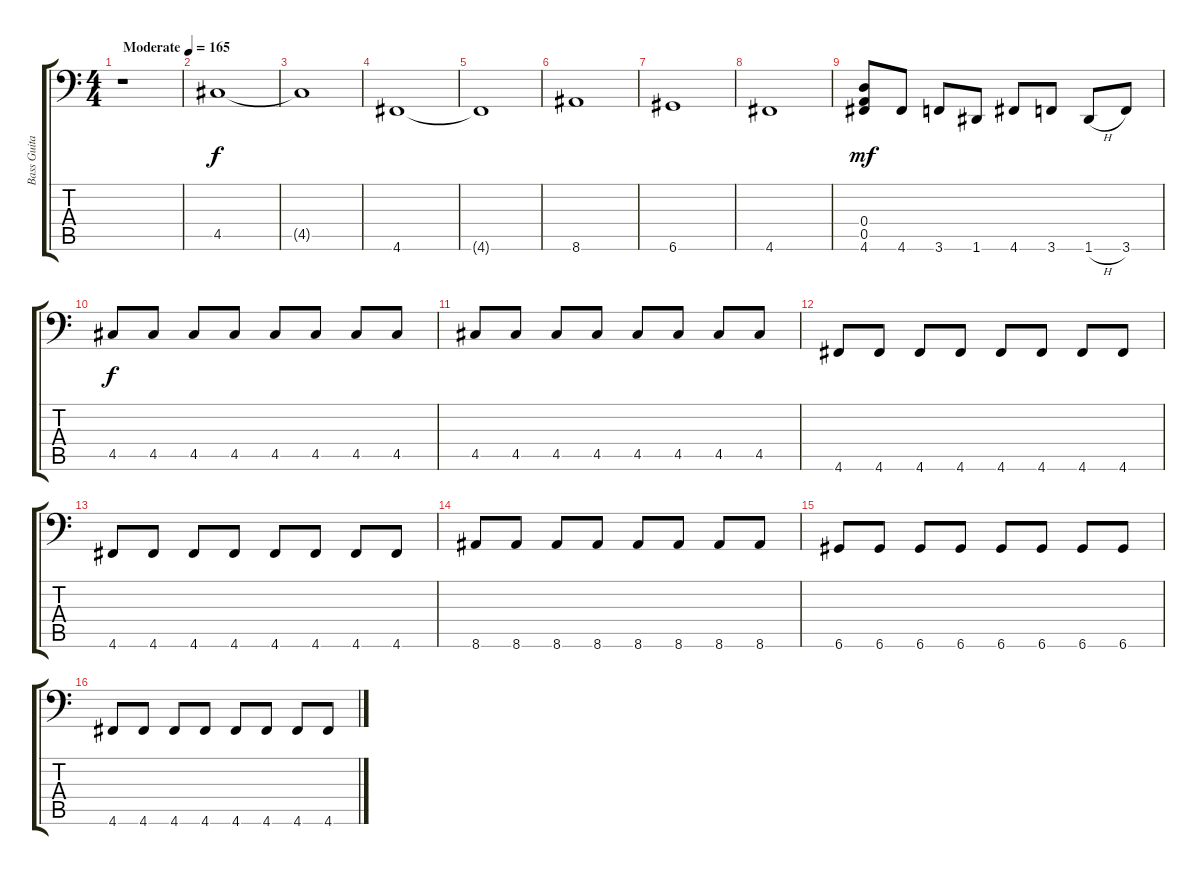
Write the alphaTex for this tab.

\track ("Bass Guitar" "Bass Guita") {instrument electricbassfinger}
\staff {score tabs}
\tuning (E3 B2 G2 D2 A1 D1) {hide}
\ts (4 4)
\tempo (165 "Moderate")
\clef f4
\ks c
r.1{dy f instrument electricbassfinger} |
4.5.1 |
4.5{t}.1 |
4.6.1 |
4.6{t}.1 |
8.6.1 |
6.6.1 |
4.6.1 |
(0.4 0.5 4.6).8{dy mf} 4.6.8 3.6.8 1.6.8 4.6.8 3.6.8 1.6{h}.8 3.6.8 |
4.5.8{dy f} 4.5.8 4.5.8 4.5.8 4.5.8 4.5.8 4.5.8 4.5.8 |
4.5.8 4.5.8 4.5.8 4.5.8 4.5.8 4.5.8 4.5.8 4.5.8 |
4.6.8 4.6.8 4.6.8 4.6.8 4.6.8 4.6.8 4.6.8 4.6.8 |
4.6.8 4.6.8 4.6.8 4.6.8 4.6.8 4.6.8 4.6.8 4.6.8 |
8.6.8 8.6.8 8.6.8 8.6.8 8.6.8 8.6.8 8.6.8 8.6.8 |
6.6.8 6.6.8 6.6.8 6.6.8 6.6.8 6.6.8 6.6.8 6.6.8 |
4.6.8 4.6.8 4.6.8 4.6.8 4.6.8 4.6.8 4.6.8 4.6.8
